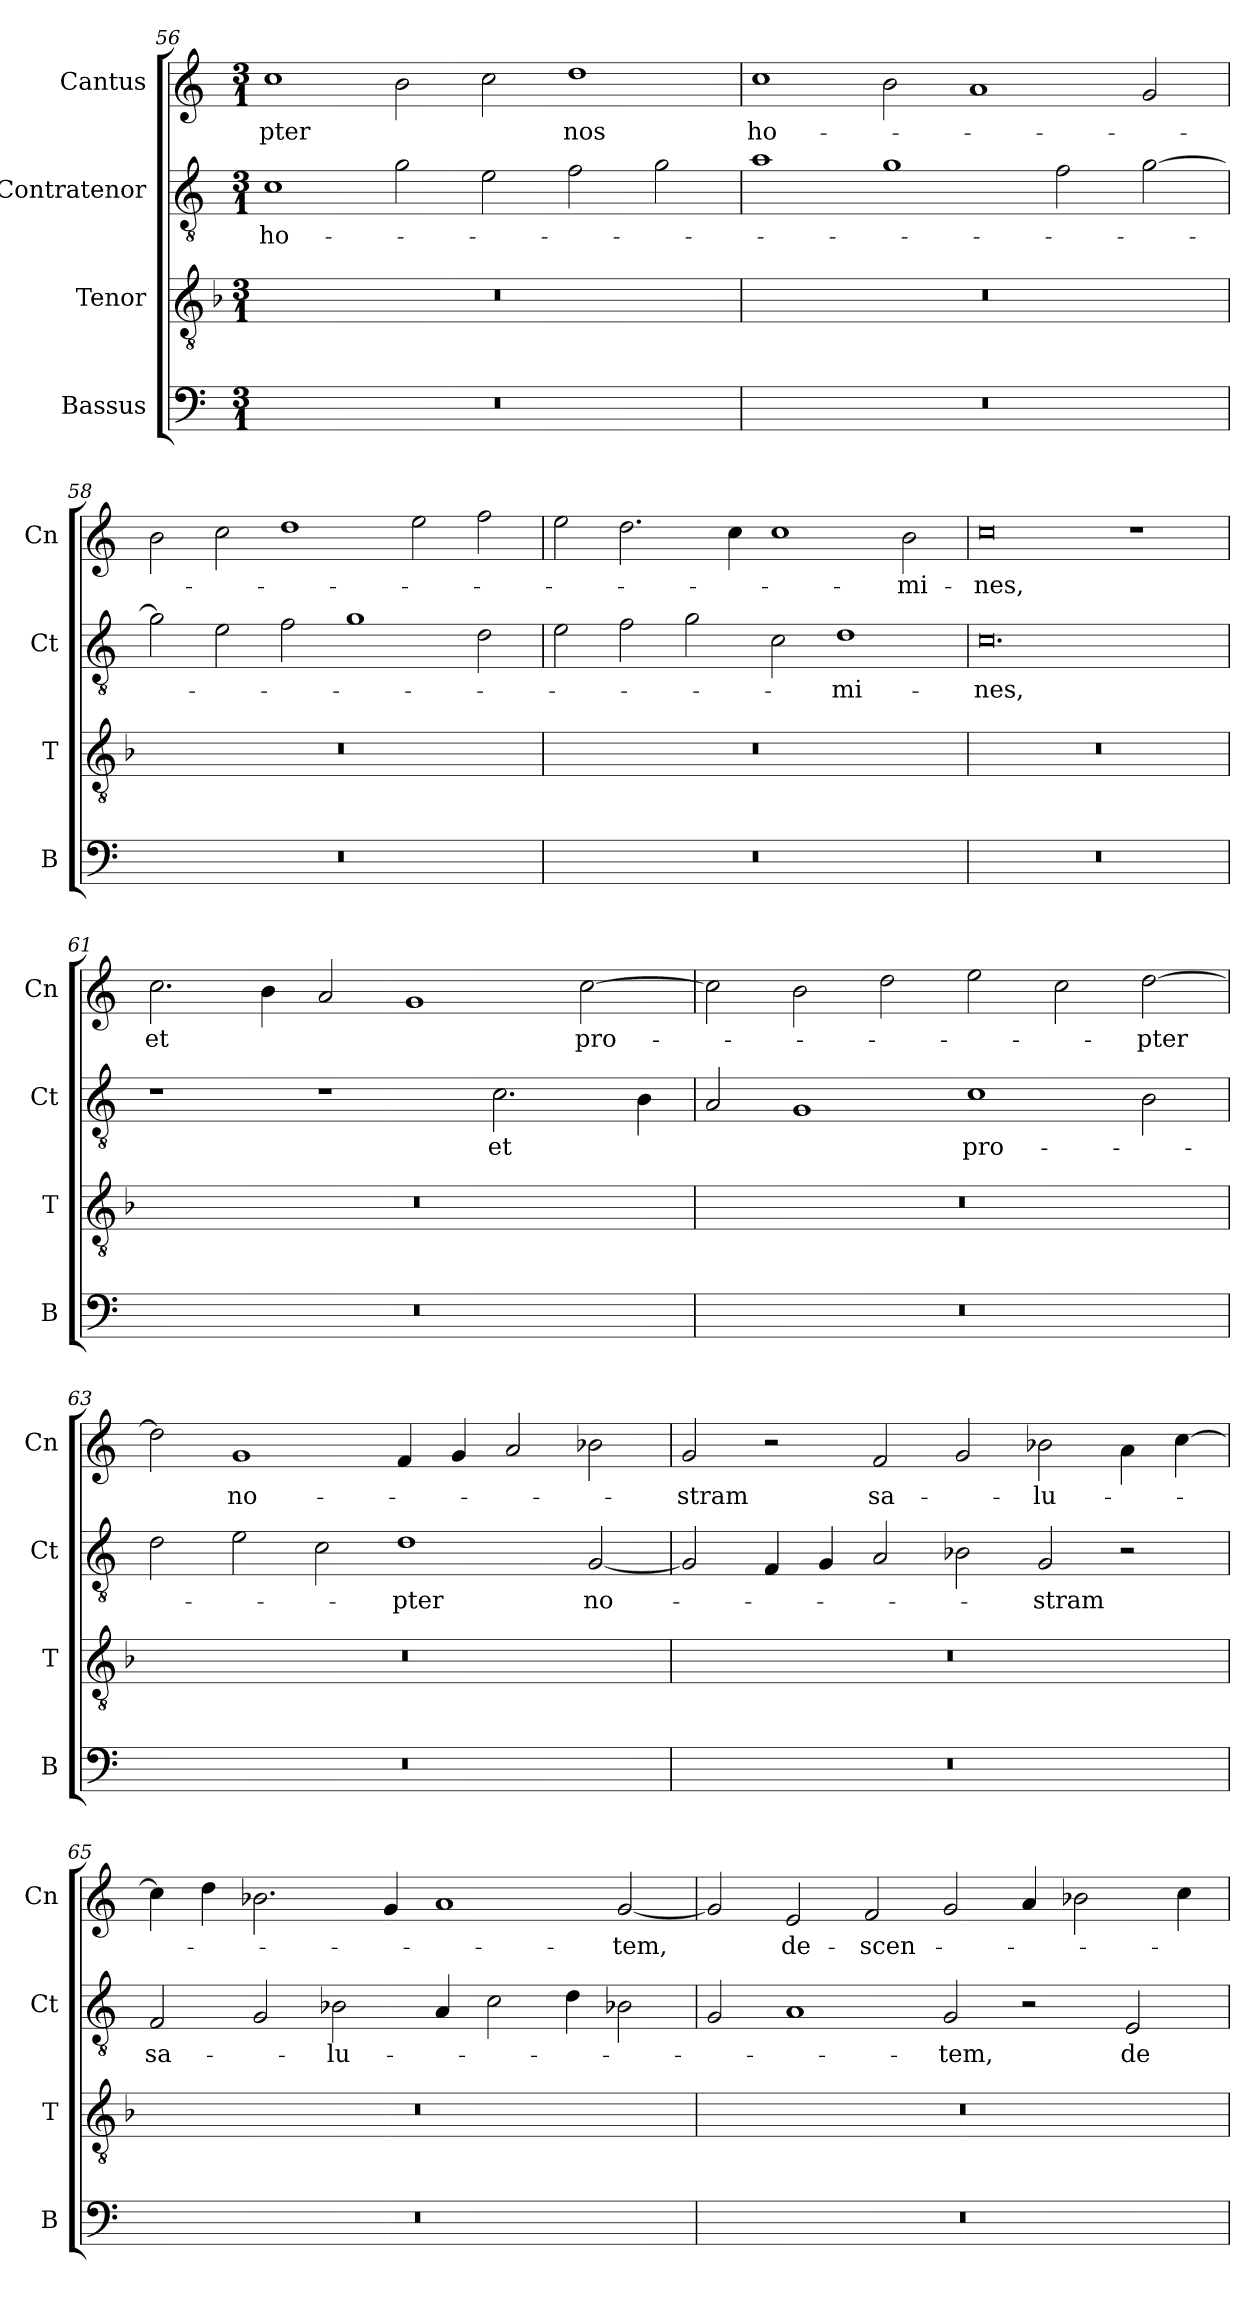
**kern	**kern	**kern	**text	**kern	**text
*part4	*part3	*part2	*part2	*part1	*part1
*staff4	*staff3	*staff2	*staff2	*staff1	*staff1
*I"Bassus	*I"Tenor	*I"Contratenor	*	*I"Cantus	*
*I'B	*I'T	*I'Ct	*	*I'Cn	*
*clefF4	*clefGv2	*clefGv2	*	*clefG2	*
*k[]	*k[b-]	*k[]	*	*k[]	*
*M3/1	*M3/1	*M3/1	*	*M3/1	*
=56	=56	=56	=56	=56	=56
0.r	0.r	1c	ho-	1cc	-pter
.	.	2g\	.	2b\	.
.	.	2e\	.	2cc\	.
.	.	2f\	.	1dd	nos
.	.	2g\	.	.	.
=57	=57	=57	=57	=57	=57
0.r	0.r	1a	.	1cc	ho-
.	.	1g	.	2b\	.
.	.	.	.	1a	.
.	.	2f\	.	.	.
.	.	[2g\	.	2g/	.
=58	=58	=58	=58	=58	=58
0.r	0.r	2g\]	.	2b\	.
.	.	2e\	.	2cc\	.
.	.	2f\	.	1dd	.
.	.	1g	.	.	.
.	.	.	.	2ee\	.
.	.	2d\	.	2ff\	.
=59	=59	=59	=59	=59	=59
0.r	0.r	2e\	.	2ee\	.
.	.	2f\	.	2.dd\	.
.	.	2g\	.	.	.
.	.	.	.	4cc\	.
.	.	2c\	.	1cc	.
.	.	1d	-mi-	.	.
.	.	.	.	2b\	-mi-
=60	=60	=60	=60	=60	=60
0.r	0.r	0.c	-nes,	0cc	-nes,
.	.	.	.	1r	.
=61	=61	=61	=61	=61	=61
0.r	0.r	1r	.	2.cc\	et
.	.	.	.	4b\	.
.	.	1r	.	2a/	.
.	.	.	.	1g	.
.	.	2.c\	et	.	.
.	.	.	.	[2cc\	pro-
.	.	4B\	.	.	.
=62	=62	=62	=62	=62	=62
0.r	0.r	2A/	.	2cc\]	.
.	.	1G	.	2b\	.
.	.	.	.	2dd\	.
.	.	1c	pro-	2ee\	.
.	.	.	.	2cc\	.
.	.	2B\	.	[2dd\	-pter
=63	=63	=63	=63	=63	=63
0.r	0.r	2d\	.	2dd\]	.
.	.	2e\	.	1g	no-
.	.	2c\	.	.	.
.	.	1d	-pter	4f/	.
.	.	.	.	4g/	.
.	.	.	.	2a/	.
.	.	[2G/	no-	2b-X\	.
=64	=64	=64	=64	=64	=64
0.r	0.r	2G/]	.	2g/	-stram
.	.	4F/	.	2r	.
.	.	4G/	.	.	.
.	.	2A/	.	2f/	sa-
.	.	2B-X\	.	2g/	.
.	.	2G/	-stram	2b-X\	-lu-
.	.	2r	.	4a\	.
.	.	.	.	[4cc\	.
=65	=65	=65	=65	=65	=65
0.r	0.r	2F/	sa-	4cc\]	.
.	.	.	.	4dd\	.
.	.	2G/	.	2.b-X\	.
.	.	2B-X\	-lu-	.	.
.	.	.	.	4g/	.
.	.	4A/	.	1a	.
.	.	2c\	.	.	.
.	.	4d\	.	.	.
.	.	2B-X\	.	[2g/	-tem,
=66	=66	=66	=66	=66	=66
0.r	0.r	2G/	.	2g/]	.
.	.	1A	.	2e/	de-
.	.	.	.	2f/	-scen-
.	.	2G/	-tem,	2g/	.
.	.	2r	.	4a/	.
.	.	.	.	2b-X\	.
.	.	2E/	de-	.	.
.	.	.	.	4cc\	.
=	=	=	=	=	=
*-	*-	*-	*-	*-	*-
